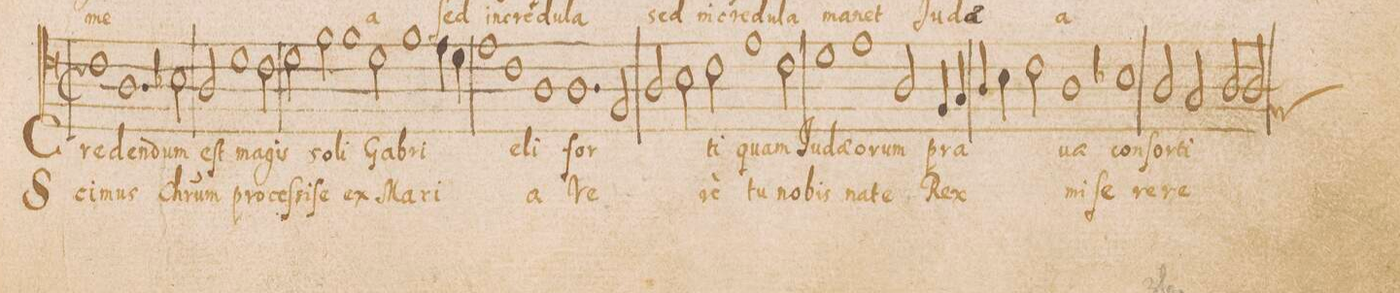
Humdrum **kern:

**kern	**text	**text
*I"ALTVS	*	*
*clefC4	*	*
*k[]	*	*
*met(C|)	*	*
*M2/1	*	*
1c	Cre-	Sci-
1.A	-den-	-mus
=42-	=42-	=42-
2B-X\	-dum	Chr(i-
2A/	eſt	-st)um
1d\	ma-	pro-
=43-	=43-	=43-
2c\	-gis	-ceſ-
2d\	so-	-si-
2f\	-li	-ſe
=44-	=44-	=44-
1f	Ga-	ex
2d\	.	Ma-
1f\	-bri-	-ri-
=45-	=45-	=45-
4e\	.	.
4d\	.	.
1e	.	.
=46-	=46-	=46-
1c	-e-	.
1A	-li	-a
=47-	=47-	=47-
1.A	for-	Ve-
2F/	.	.
=48-	=48-	=48-
2A/	.	.
2B\	.	.
2c\	-ti	-re
1e\	quam	tu
=49-	=49-	=49-
2c\	Ju-	no-
1d	-dae-	-bis
=50-	=50-	=50-
1e	-o-	na-
2A/	-rum	-te
4F/	pra-	Rex
4G/	.	.
=51-	=51-	=51-
4A/	.	.
4B\	.	.
2c\	.	.
1A	-vae	mi-
=52-	=52-	=52-
1B-X	con-	-ſe-
2A/	-ſo-	-re-
2G/	.	.
=53-	=53-	=53-
2A/	.	.
*custos:F	*	*
2A/	-rti	-re
*-	*-	*-
